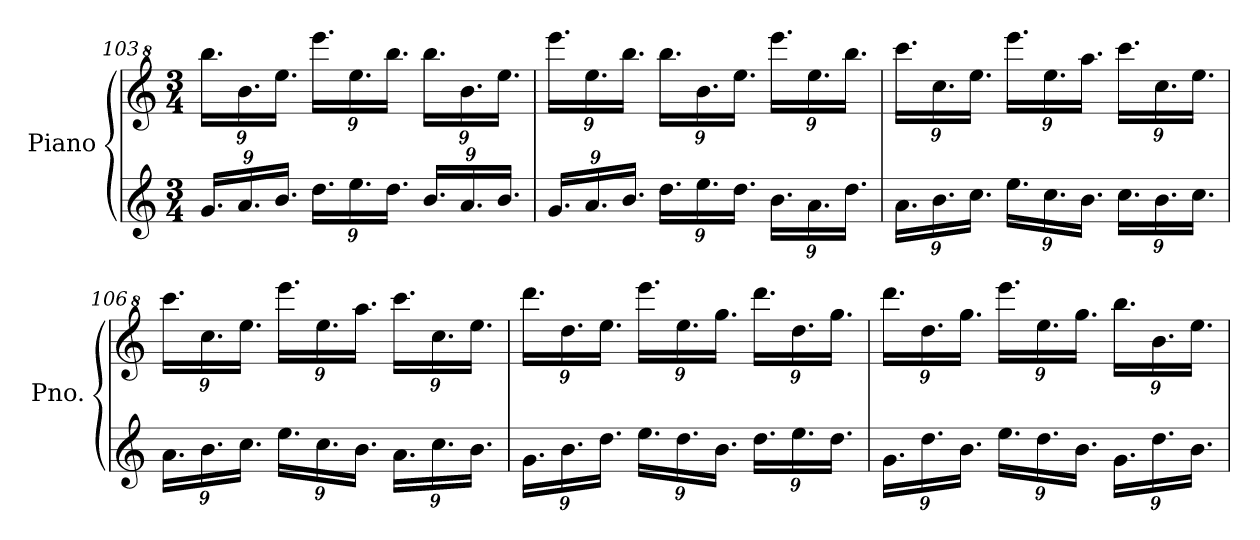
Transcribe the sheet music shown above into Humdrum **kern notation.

**kern	**kern
*part1	*part1
*staff2	*staff1
*I"Piano	*
*I'Pno.	*
*clefG2	*clefG^2
*k[]	*k[]
*M3/4	*M3/4
*Xbrackettup	*Xbrackettup
=103	=103
18.g/LL	18.bbb\LL
18.a/	18.bb\
18.b/JJ	18.eee\JJ
18.dd\LL	18.eeee\LL
18.ee\	18.eee\
18.dd\JJ	18.bbb\JJ
18.b/LL	18.bbb\LL
18.a/	18.bb\
18.b/JJ	18.eee\JJ
!!LO:LB:g=z
=104	=104
18.g/LL	18.eeee\LL
18.a/	18.eee\
18.b/JJ	18.bbb\JJ
18.dd\LL	18.bbb\LL
18.ee\	18.bb\
18.dd\JJ	18.eee\JJ
18.b\LL	18.eeee\LL
18.a\	18.eee\
18.dd\JJ	18.bbb\JJ
=105	=105
18.a\LL	18.cccc\LL
18.b\	18.ccc\
18.cc\JJ	18.eee\JJ
18.ee\LL	18.eeee\LL
18.cc\	18.eee\
18.b\JJ	18.aaa\JJ
18.cc\LL	18.cccc\LL
18.b\	18.ccc\
18.cc\JJ	18.eee\JJ
=106	=106
18.a\LL	18.cccc\LL
18.b\	18.ccc\
18.cc\JJ	18.eee\JJ
18.ee\LL	18.eeee\LL
18.cc\	18.eee\
18.b\JJ	18.aaa\JJ
18.a\LL	18.cccc\LL
18.cc\	18.ccc\
18.b\JJ	18.eee\JJ
!!LO:LB:g=z
=107	=107
18.g\LL	18.dddd\LL
18.b\	18.ddd\
18.dd\JJ	18.eee\JJ
18.ee\LL	18.eeee\LL
18.dd\	18.eee\
18.b\JJ	18.ggg\JJ
18.dd\LL	18.dddd\LL
18.ee\	18.ddd\
18.dd\JJ	18.ggg\JJ
=108	=108
18.g\LL	18.dddd\LL
18.dd\	18.ddd\
18.b\JJ	18.ggg\JJ
18.ee\LL	18.eeee\LL
18.dd\	18.eee\
18.b\JJ	18.ggg\JJ
18.g\LL	18.bbb\LL
18.dd\	18.bb\
18.b\JJ	18.eee\JJ
=	=
*-	*-
